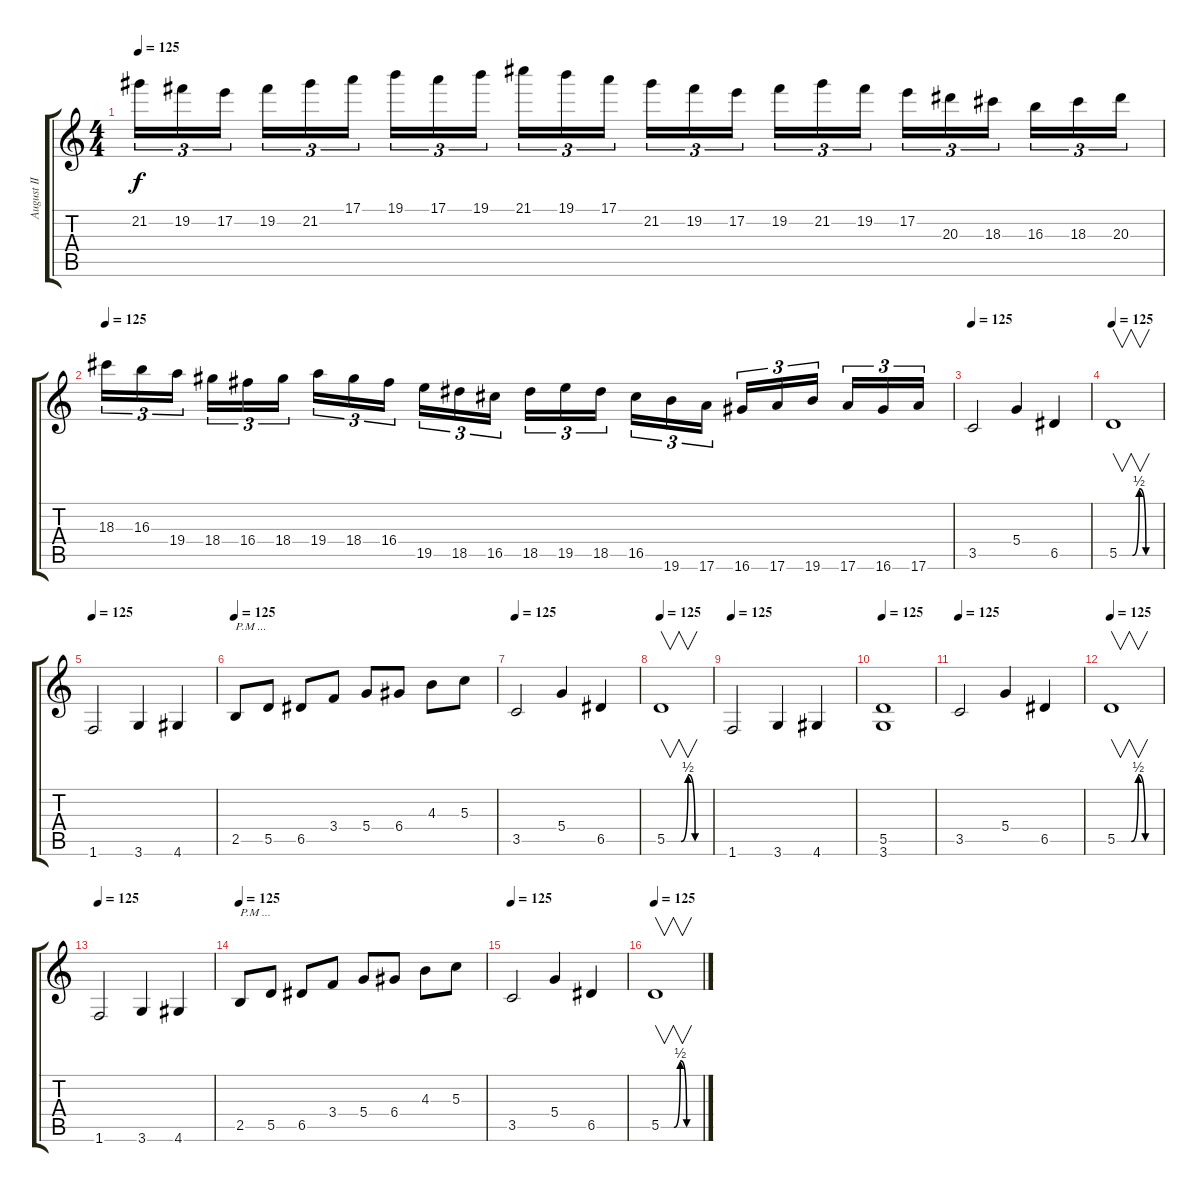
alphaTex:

\track ("August II" "August II") {instrument distortionguitar}
\staff {score tabs}
\tuning (E4 B3 G3 D3 A2 E2) {hide}
\ts (4 4)
\tempo 125
\clef g2
\ks c
21.2.16{tu (3 2) dy f} 19.2.16{tu (3 2)} 17.2.16{tu (3 2)} 19.2.16{tu (3 2)} 21.2.16{tu (3 2)} 17.1.16{tu (3 2)} 19.1.16{tu (3 2)} 17.1.16{tu (3 2)} 19.1.16{tu (3 2)} 21.1.16{tu (3 2)} 19.1.16{tu (3 2)} 17.1.16{tu (3 2)} 21.2.16{tu (3 2)} 19.2.16{tu (3 2)} 17.2.16{tu (3 2)} 19.2.16{tu (3 2)} 21.2.16{tu (3 2)} 19.2.16{tu (3 2)} 17.2.16{tu (3 2)} 20.3.16{tu (3 2)} 18.3.16{tu (3 2)} 16.3.16{tu (3 2)} 18.3.16{tu (3 2)} 20.3.16{tu (3 2)} |
\tempo 125
18.3.16{tu (3 2)} 16.3.16{tu (3 2)} 19.4.16{tu (3 2)} 18.4.16{tu (3 2)} 16.4.16{tu (3 2)} 18.4.16{tu (3 2)} 19.4.16{tu (3 2)} 18.4.16{tu (3 2)} 16.4.16{tu (3 2)} 19.5.16{tu (3 2)} 18.5.16{tu (3 2)} 16.5.16{tu (3 2)} 18.5.16{tu (3 2)} 19.5.16{tu (3 2)} 18.5.16{tu (3 2)} 16.5.16{tu (3 2)} 19.6.16{tu (3 2)} 17.6.16{tu (3 2)} 16.6.16{tu (3 2)} 17.6.16{tu (3 2)} 19.6.16{tu (3 2)} 17.6.16{tu (3 2)} 16.6.16{tu (3 2)} 17.6.16{tu (3 2)} |
\tempo 125
3.5.2{volume 12 instrument distortionguitar} 5.4.4 6.5.4 |
\tempo 125
5.5{be (custom 0 0 15 0 20 0 30 2 40 0 60 0)}.1{v} |
\tempo 125
1.6.2{volume 12} 3.6.4 4.6.4 |
\tempo 125
2.5.8{txt "P.M ..."} 5.5.8 6.5.8 3.4.8 5.4.8 6.4.8 4.3.8 5.3.8 |
\tempo 125
3.5.2{volume 12 instrument distortionguitar} 5.4.4 6.5.4 |
\tempo 125
5.5{be (custom 0 0 15 0 20 0 30 2 40 0 60 0)}.1{v} |
\tempo 125
1.6.2{volume 12} 3.6.4 4.6.4 |
\tempo 125
(5.5 3.6).1 |
\tempo 125
3.5.2{volume 12 instrument distortionguitar} 5.4.4 6.5.4 |
\tempo 125
5.5{be (custom 0 0 15 0 20 0 30 2 40 0 60 0)}.1{v} |
\tempo 125
1.6.2{volume 12} 3.6.4 4.6.4 |
\tempo 125
2.5.8{txt "P.M ..."} 5.5.8 6.5.8 3.4.8 5.4.8 6.4.8 4.3.8 5.3.8 |
\tempo 125
3.5.2{volume 12 instrument distortionguitar} 5.4.4 6.5.4 |
\tempo 125
5.5{be (custom 0 0 15 0 20 0 30 2 40 0 60 0)}.1{v}
